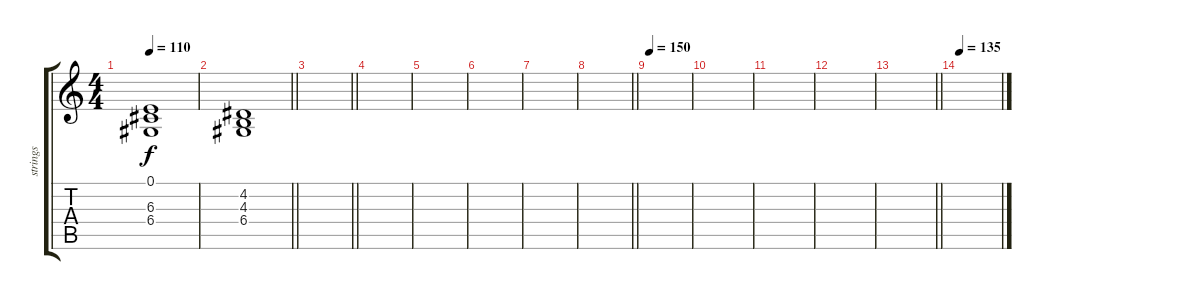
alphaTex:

\track ("strings" "strings") {instrument stringensemble1}
\staff {score tabs}
\tuning (E4 B3 G3 D3 A2 E2) {hide}
\ts (4 4)
\tempo 110
\clef g2
\ks c
(0.1 6.3 6.4).1{dy f} |
\barLineRight lightlight
(4.2 4.3 6.4).1 |
\barLineRight lightlight
|
\section ("" "")
|
|
|
|
\barLineRight lightlight
|
\section ("" "")
\tempo 150
|
|
|
|
\barLineRight lightlight
|
\section ("" "")
\tempo 135
